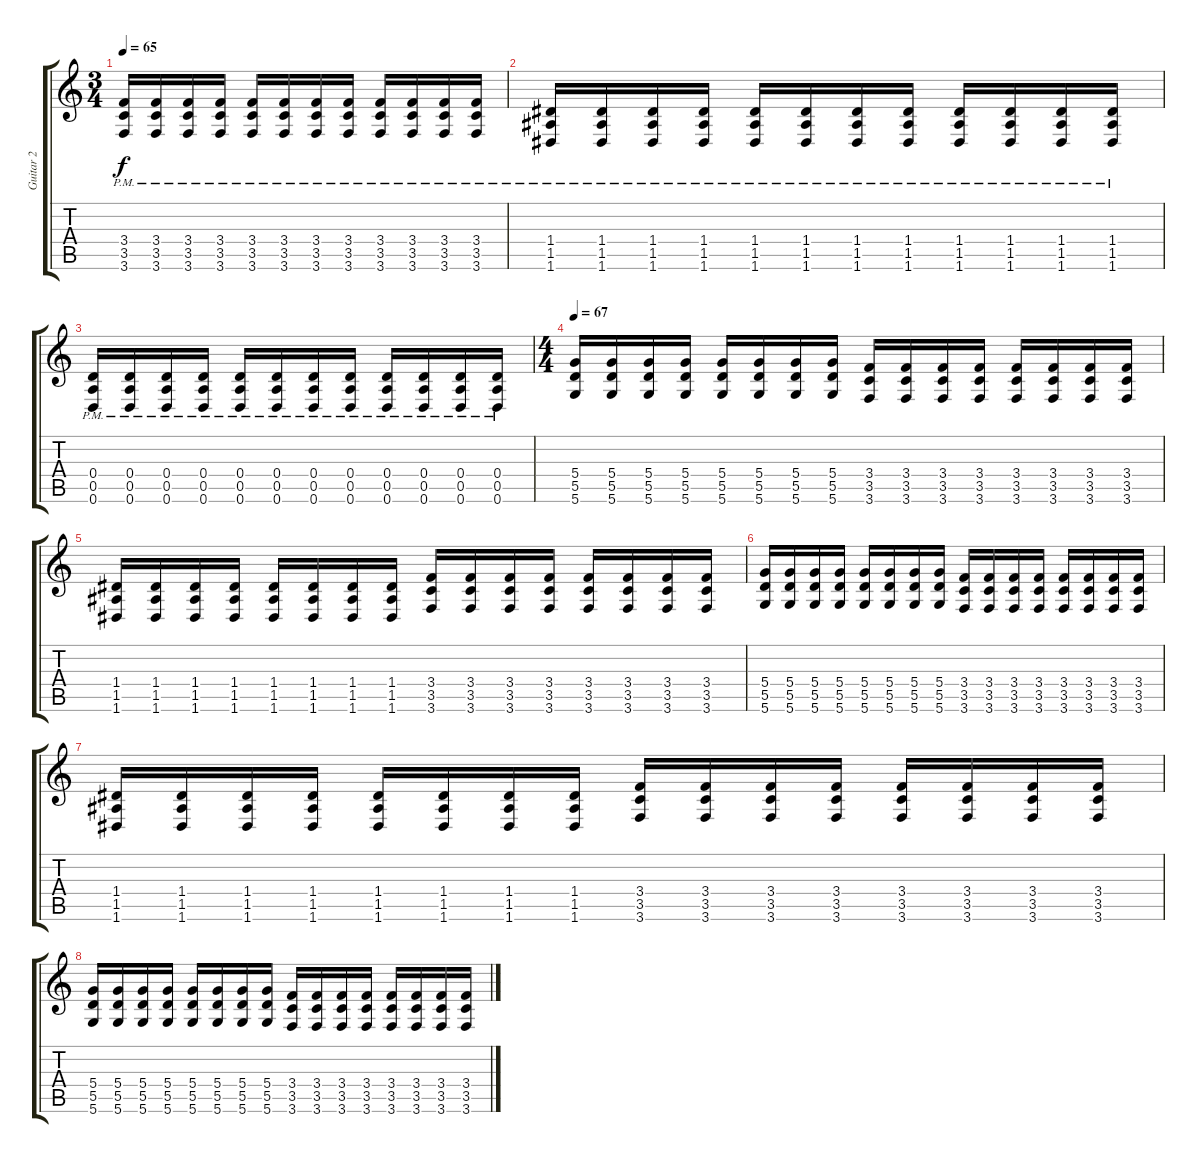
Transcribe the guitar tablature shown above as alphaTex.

\track ("Guitar 2" "Guitar 2") {instrument distortionguitar}
\staff {score tabs}
\tuning (E4 B3 G3 D3 A2 D2) {hide}
\ts (3 4)
\tempo 65
\clef g2
\ks c
(3.4{pm} 3.5{pm} 3.6{pm}).16{dy f} (3.4{pm} 3.5{pm} 3.6{pm}).16 (3.4{pm} 3.5{pm} 3.6{pm}).16 (3.4{pm} 3.5{pm} 3.6{pm}).16 (3.4{pm} 3.5{pm} 3.6{pm}).16 (3.4{pm} 3.5{pm} 3.6{pm}).16 (3.4{pm} 3.5{pm} 3.6{pm}).16 (3.4{pm} 3.5{pm} 3.6{pm}).16 (3.4{pm} 3.5{pm} 3.6{pm}).16 (3.4{pm} 3.5{pm} 3.6{pm}).16 (3.4{pm} 3.5{pm} 3.6{pm}).16 (3.4{pm} 3.5{pm} 3.6{pm}).16 |
(1.4{pm} 1.5{pm} 1.6).16{volume 12} (1.4{pm} 1.5{pm} 1.6{pm}).16 (1.4{pm} 1.5{pm} 1.6{pm}).16 (1.4{pm} 1.5{pm} 1.6{pm}).16 (1.4{pm} 1.5{pm} 1.6{pm}).16 (1.4{pm} 1.5{pm} 1.6{pm}).16 (1.4{pm} 1.5{pm} 1.6{pm}).16 (1.4{pm} 1.5{pm} 1.6{pm}).16 (1.4{pm} 1.5{pm} 1.6{pm}).16 (1.4{pm} 1.5{pm} 1.6{pm}).16 (1.4{pm} 1.5{pm} 1.6{pm}).16 (1.4{pm} 1.5{pm} 1.6{pm}).16 |
(0.4{pm} 0.5{pm} 0.6{pm}).16 (0.4{pm} 0.5 0.6{pm}).16 (0.4{pm} 0.5{pm} 0.6{pm}).16 (0.4{pm} 0.5{pm} 0.6{pm}).16 (0.4{pm} 0.5{pm} 0.6{pm}).16 (0.4{pm} 0.5{pm} 0.6{pm}).16 (0.4{pm} 0.5{pm} 0.6{pm}).16 (0.4{pm} 0.5{pm} 0.6{pm}).16 (0.4{pm} 0.5{pm} 0.6{pm}).16 (0.4{pm} 0.5{pm} 0.6{pm}).16 (0.4{pm} 0.5{pm} 0.6{pm}).16 (0.4{pm} 0.5{pm} 0.6{pm}).16 |
\ts (4 4)
\tempo 67
(5.4 5.5 5.6).16{volume 13} (5.4 5.5 5.6).16 (5.4 5.5 5.6).16 (5.4 5.5 5.6).16 (5.4 5.5 5.6).16 (5.4 5.5 5.6).16 (5.4 5.5 5.6).16 (5.4 5.5 5.6).16 (3.4 3.5 3.6).16 (3.4 3.5 3.6).16 (3.4 3.5 3.6).16 (3.4 3.5 3.6).16 (3.4 3.5 3.6).16 (3.4 3.5 3.6).16 (3.4 3.5 3.6).16 (3.4 3.5 3.6).16 |
(1.4 1.5 1.6).16 (1.4 1.5 1.6).16 (1.4 1.5 1.6).16 (1.4 1.5 1.6).16 (1.4 1.5 1.6).16 (1.4 1.5 1.6).16 (1.4 1.5 1.6).16 (1.4 1.5 1.6).16 (3.4 3.5 3.6).16 (3.4 3.5 3.6).16 (3.4 3.5 3.6).16 (3.4 3.5 3.6).16 (3.4 3.5 3.6).16 (3.4 3.5 3.6).16 (3.4 3.5 3.6).16 (3.4 3.5 3.6).16 |
(5.4 5.5 5.6).16{volume 15} (5.4 5.5 5.6).16 (5.4 5.5 5.6).16 (5.4 5.5 5.6).16 (5.4 5.5 5.6).16 (5.4 5.5 5.6).16 (5.4 5.5 5.6).16 (5.4 5.5 5.6).16 (3.4 3.5 3.6).16 (3.4 3.5 3.6).16 (3.4 3.5 3.6).16 (3.4 3.5 3.6).16 (3.4 3.5 3.6).16 (3.4 3.5 3.6).16 (3.4 3.5 3.6).16 (3.4 3.5 3.6).16 |
(1.4 1.5 1.6).16 (1.4 1.5 1.6).16 (1.4 1.5 1.6).16 (1.4 1.5 1.6).16 (1.4 1.5 1.6).16 (1.4 1.5 1.6).16 (1.4 1.5 1.6).16 (1.4 1.5 1.6).16 (3.4 3.5 3.6).16 (3.4 3.5 3.6).16 (3.4 3.5 3.6).16 (3.4 3.5 3.6).16 (3.4 3.5 3.6).16 (3.4 3.5 3.6).16 (3.4 3.5 3.6).16 (3.4 3.5 3.6).16 |
(5.4 5.5 5.6).16{volume 15} (5.4 5.5 5.6).16 (5.4 5.5 5.6).16 (5.4 5.5 5.6).16 (5.4 5.5 5.6).16 (5.4 5.5 5.6).16 (5.4 5.5 5.6).16 (5.4 5.5 5.6).16 (3.4 3.5 3.6).16 (3.4 3.5 3.6).16 (3.4 3.5 3.6).16 (3.4 3.5 3.6).16 (3.4 3.5 3.6).16 (3.4 3.5 3.6).16 (3.4 3.5 3.6).16 (3.4 3.5 3.6).16
